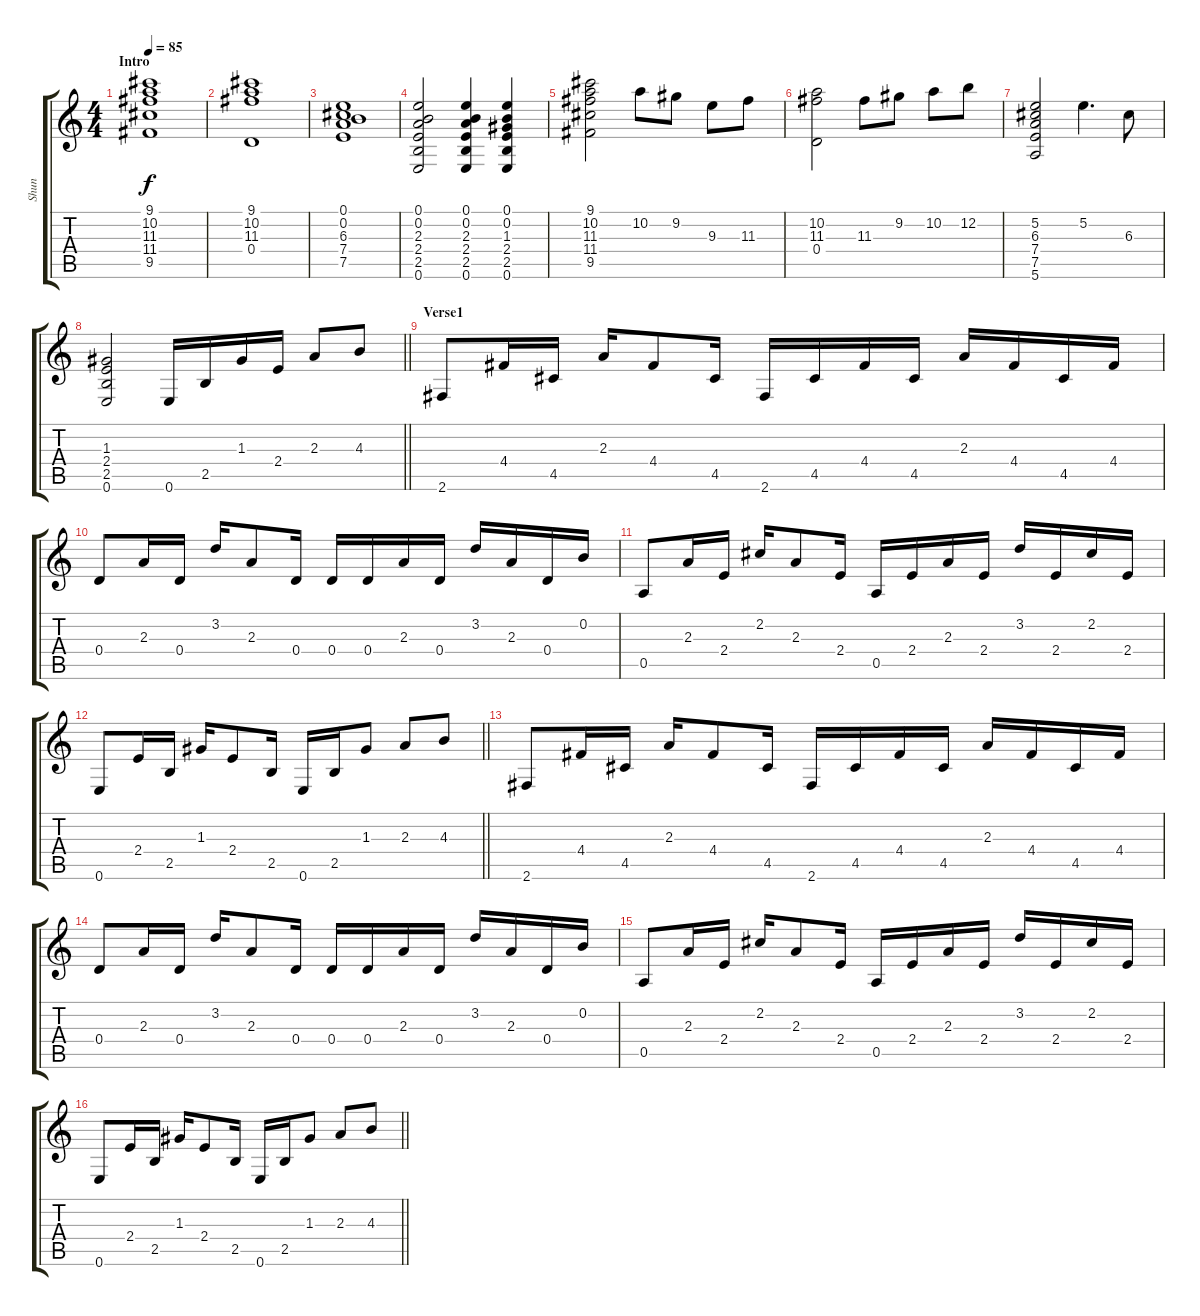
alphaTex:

\track ("Shun" "Shun") {instrument acousticguitarsteel}
\staff {score tabs}
\tuning (E4 B3 G3 D3 A2 E2) {hide}
\ts (4 4)
\section ("" "Intro")
\tempo 85
\clef g2
\ks c
(9.1 10.2 11.3 11.4 9.5).1{dy f instrument acousticguitarsteel} |
(9.1 10.2 11.3 0.4).1 |
(0.1 0.2 6.3 7.4 7.5).1 |
(0.1 0.2 2.3 2.4 2.5 0.6).2 (0.1 0.2 2.3 2.4 2.5 0.6).4 (0.1 0.2 1.3 2.4 2.5 0.6).4 |
(9.1 10.2 11.3 11.4 9.5).2 10.2.8 9.2.8 9.3.8 11.3.8 |
(10.2 11.3 0.4).2 11.3.8 9.2.8 10.2.8 12.2.8 |
(5.2 6.3 7.4 7.5 5.6).2 5.2.4{d} 6.3.8 |
\barLineRight lightlight
(1.3 2.4 2.5 0.6).2 0.6.16 2.5.16 1.3.16 2.4.16 2.3.8 4.3.8 |
\section ("" "Verse1")
2.6.8 4.4.16 4.5.16 2.3.16 4.4.8 4.5.16 2.6.16 4.5.16 4.4.16 4.5.16 2.3.16 4.4.16 4.5.16 4.4.16 |
0.4.8 2.3.16 0.4.16 3.2.16 2.3.8 0.4.16 0.4.16 0.4.16 2.3.16 0.4.16 3.2.16 2.3.16 0.4.16 0.2.16 |
0.5.8 2.3.16 2.4.16 2.2.16 2.3.8 2.4.16 0.5.16 2.4.16 2.3.16 2.4.16 3.2.16 2.4.16 2.2.16 2.4.16 |
\barLineRight lightlight
0.6.8 2.4.16 2.5.16 1.3.16 2.4.8 2.5.16 0.6.16 2.5.16 1.3.8 2.3.8 4.3.8 |
2.6.8 4.4.16 4.5.16 2.3.16 4.4.8 4.5.16 2.6.16 4.5.16 4.4.16 4.5.16 2.3.16 4.4.16 4.5.16 4.4.16 |
0.4.8 2.3.16 0.4.16 3.2.16 2.3.8 0.4.16 0.4.16 0.4.16 2.3.16 0.4.16 3.2.16 2.3.16 0.4.16 0.2.16 |
0.5.8 2.3.16 2.4.16 2.2.16 2.3.8 2.4.16 0.5.16 2.4.16 2.3.16 2.4.16 3.2.16 2.4.16 2.2.16 2.4.16 |
\barLineRight lightlight
0.6.8 2.4.16 2.5.16 1.3.16 2.4.8 2.5.16 0.6.16 2.5.16 1.3.8 2.3.8 4.3.8
